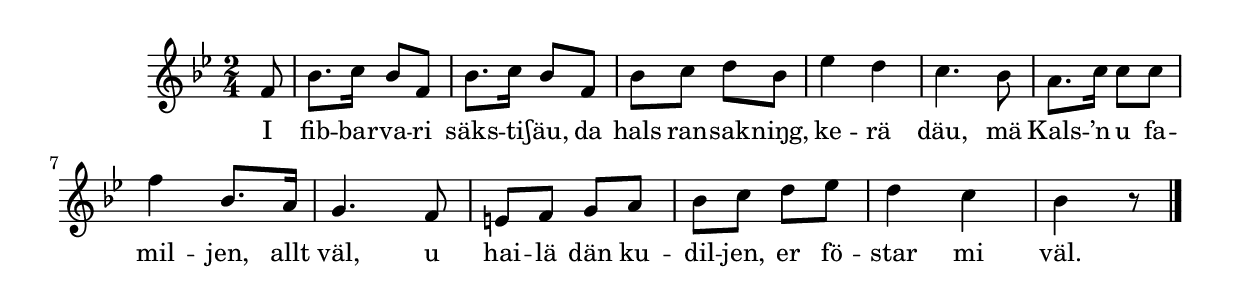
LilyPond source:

{
\time 2/4
\key bes \major
\partial 8

 f'8  | 
 bes'8. c''16 bes'8 f'  | 
 bes'8. c''16 bes'8 f'  | 
 bes' c'' d'' bes'  | 
 ees''4 d''  | 
 c''4. bes'8  | 
 a'8. c''16 c''8 c''  | 
 f''4 bes'8. a'16  | 
 g'4. f'8  | 
 e' f' g' a'  | 
 bes' c'' d'' ees''  | 
 d''4 c''  | 
 bes' r8 \bar "|."
 }
 \addlyrics {
     I fib -- bar -- va -- ri säks -- ti -- ʃäu, da hals ran -- sak -- niŋg,
     ke -- rä däu, mä Kals -- ’n u fa -- mil -- jen, allt väl, u hai -- lä dän ku -- 
     dil -- jen, er fö -- star mi väl.
}
